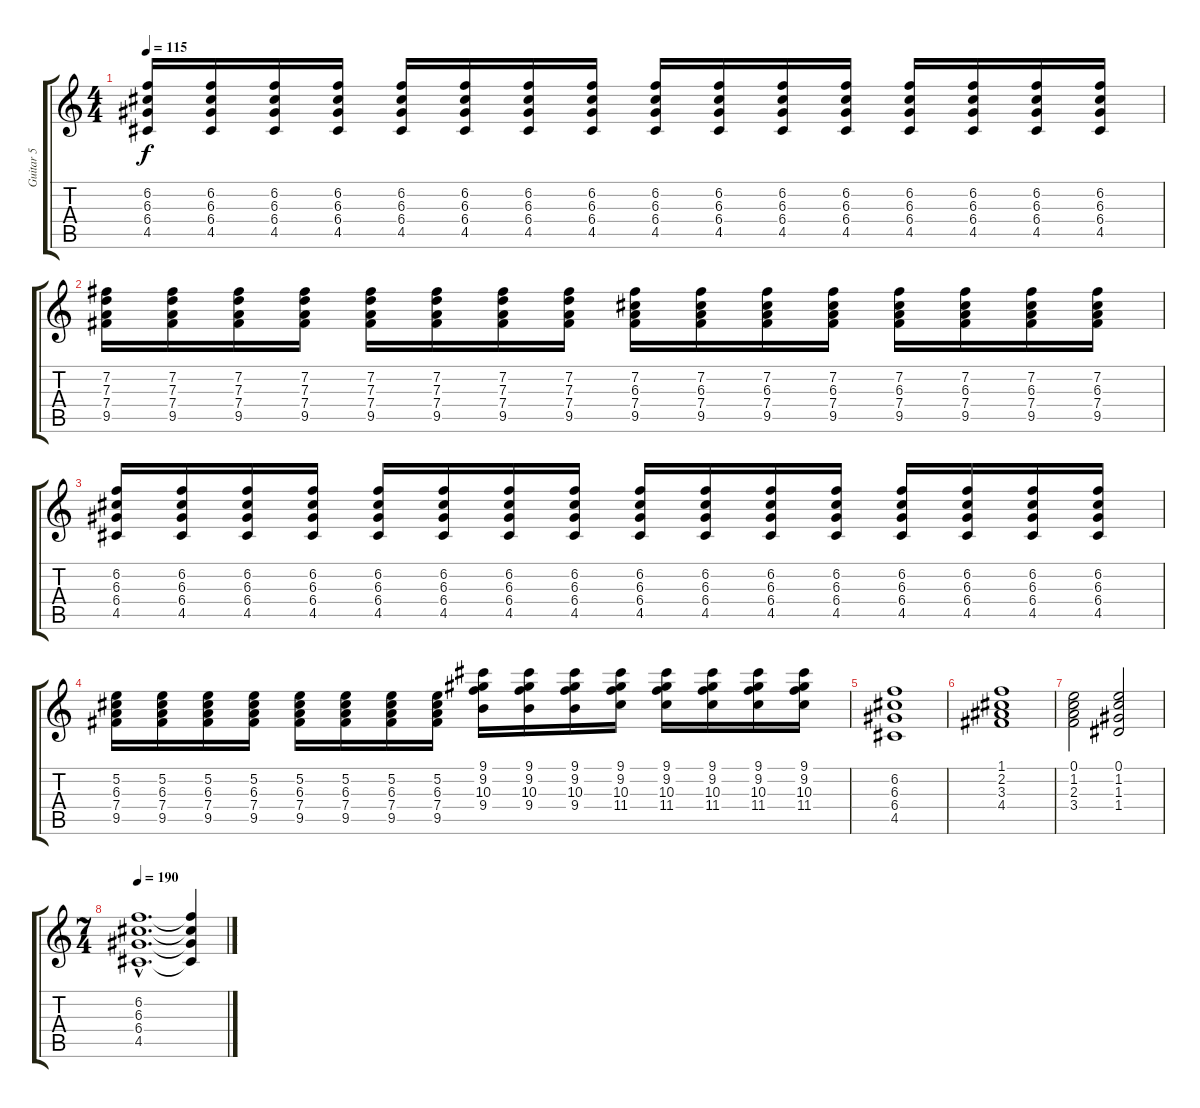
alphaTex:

\track ("Guitar 5" "Guitar 5") {instrument distortionguitar}
\staff {score tabs}
\tuning (E4 B3 G3 D3 A2 D2) {hide}
\ts (4 4)
\tempo 115
\clef g2
\ks c
(6.2 6.3 6.4 4.5).16{dy f} (6.2 6.3 6.4 4.5).16 (6.2 6.3 6.4 4.5).16 (6.2 6.3 6.4 4.5).16 (6.2 6.3 6.4 4.5).16 (6.2 6.3 6.4 4.5).16 (6.2 6.3 6.4 4.5).16 (6.2 6.3 6.4 4.5).16 (6.2 6.3 6.4 4.5).16 (6.2 6.3 6.4 4.5).16 (6.2 6.3 6.4 4.5).16 (6.2 6.3 6.4 4.5).16 (6.2 6.3 6.4 4.5).16 (6.2 6.3 6.4 4.5).16 (6.2 6.3 6.4 4.5).16 (6.2 6.3 6.4 4.5).16 |
(7.2 7.3 7.4 9.5).16 (7.2 7.3 7.4 9.5).16 (7.2 7.3 7.4 9.5).16 (7.2 7.3 7.4 9.5).16 (7.2 7.3 7.4 9.5).16 (7.2 7.3 7.4 9.5).16 (7.2 7.3 7.4 9.5).16 (7.2 7.3 7.4 9.5).16 (7.2 6.3 7.4 9.5).16 (7.2 6.3 7.4 9.5).16 (7.2 6.3 7.4 9.5).16 (7.2 6.3 7.4 9.5).16 (7.2 6.3 7.4 9.5).16 (7.2 6.3 7.4 9.5).16 (7.2 6.3 7.4 9.5).16 (7.2 6.3 7.4 9.5).16 |
(6.2 6.3 6.4 4.5).16 (6.2 6.3 6.4 4.5).16 (6.2 6.3 6.4 4.5).16 (6.2 6.3 6.4 4.5).16 (6.2 6.3 6.4 4.5).16 (6.2 6.3 6.4 4.5).16 (6.2 6.3 6.4 4.5).16 (6.2 6.3 6.4 4.5).16 (6.2 6.3 6.4 4.5).16 (6.2 6.3 6.4 4.5).16 (6.2 6.3 6.4 4.5).16 (6.2 6.3 6.4 4.5).16 (6.2 6.3 6.4 4.5).16 (6.2 6.3 6.4 4.5).16 (6.2 6.3 6.4 4.5).16 (6.2 6.3 6.4 4.5).16 |
(5.2 6.3 7.4 9.5).16 (5.2 6.3 7.4 9.5).16 (5.2 6.3 7.4 9.5).16 (5.2 6.3 7.4 9.5).16 (5.2 6.3 7.4 9.5).16 (5.2 6.3 7.4 9.5).16 (5.2 6.3 7.4 9.5).16 (5.2 6.3 7.4 9.5).16 (9.1 9.2 10.3 9.4).16 (9.1 9.2 10.3 9.4).16 (9.1 9.2 10.3 9.4).16 (9.1 9.2 10.3 11.4).16 (9.1 9.2 10.3 11.4).16 (9.1 9.2 10.3 11.4).16 (9.1 9.2 10.3 11.4).16 (9.1 9.2 10.3 11.4).16 |
(6.2 6.3 6.4 4.5).1 |
(1.1 2.2 3.3 4.4).1 |
(0.1 1.2 2.3 3.4).2 (0.1 1.2 1.3 1.4).2 |
\ts (7 4)
\tempo 190
(6.2{hac} 6.3{hac} 6.4{hac} 4.5{hac}).1{d} (6.2{t} 6.3{t} 6.4{t} 4.5{t}).4
